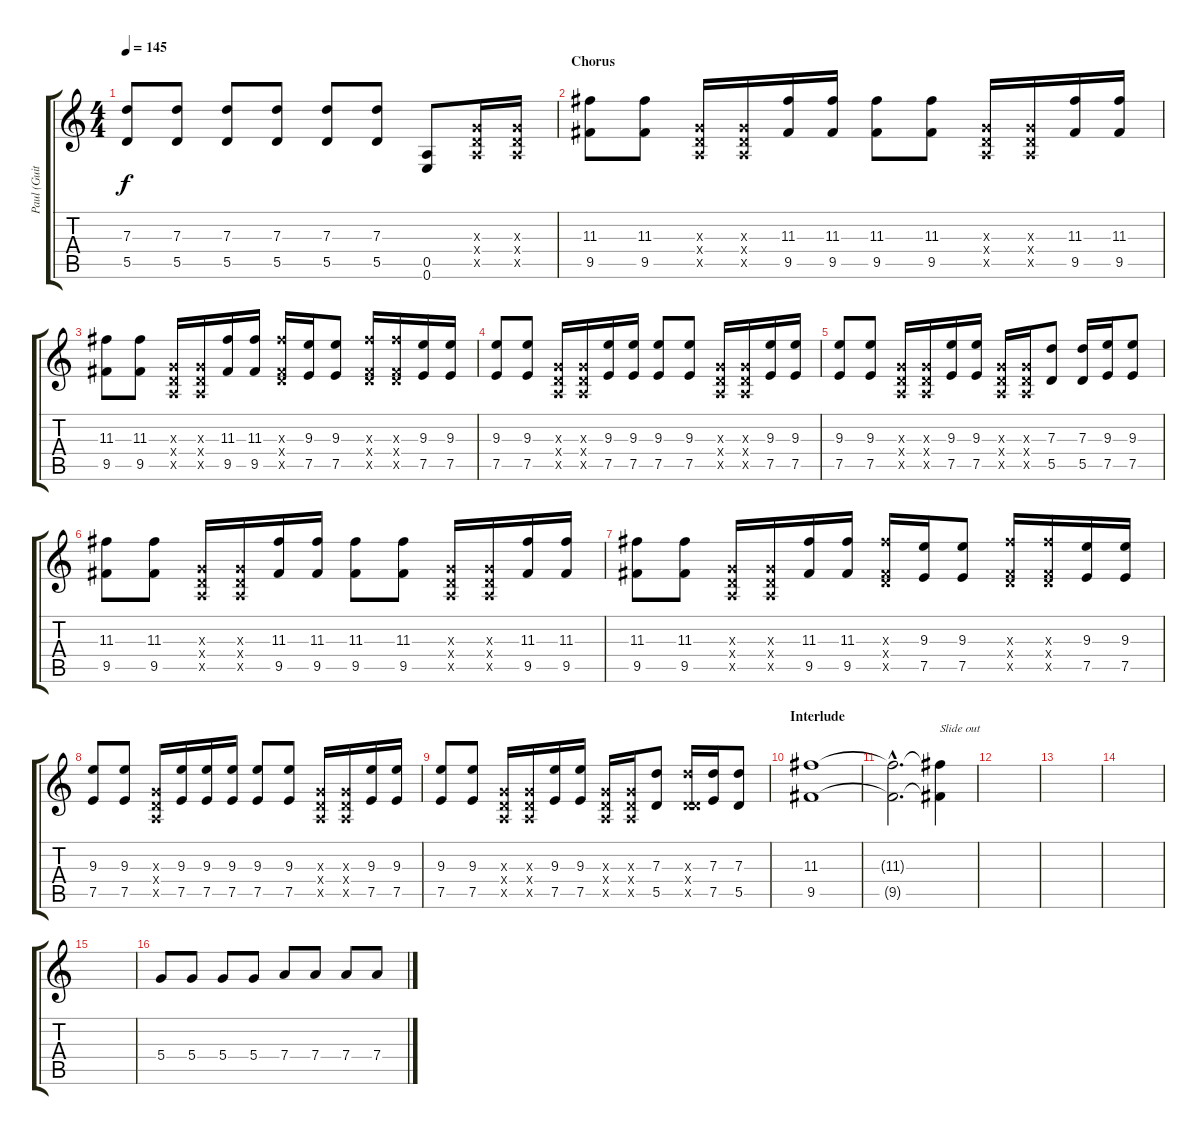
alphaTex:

\track ("Paul (Guitar 2)" "Paul (Guit") {instrument distortionguitar}
\staff {score tabs}
\tuning (E4 B3 G3 D3 A2 E2) {hide}
\ts (4 4)
\tempo 145
\clef g2
\ks c
(7.3 5.5).8{dy f} (7.3 5.5).8 (7.3 5.5).8 (7.3 5.5).8 (7.3 5.5).8 (7.3 5.5).8 (0.5 0.6).8 (0.3{x} 0.4{x} 0.5{x}).16 (0.3{x} 0.4{x} 0.5{x}).16 |
\section ("" "Chorus")
(11.3 9.5).8 (11.3 9.5).8 (0.3{x} 0.4{x} 0.5{x}).16 (0.3{x} 0.4{x} 0.5{x}).16 (11.3 9.5).16 (11.3 9.5).16 (11.3 9.5).8 (11.3 9.5).8 (0.3{x} 0.4{x} 0.5{x}).16 (0.3{x} 0.4{x} 0.5{x}).16 (11.3 9.5).16 (11.3 9.5).16 |
(11.3 9.5).8 (11.3 9.5).8 (0.3{x} 0.4{x} 0.5{x}).16 (0.3{x} 0.4{x} 0.5{x}).16 (11.3 9.5).16 (11.3 9.5).16 (11.3{x} 0.4{x} 9.5{x}).16 (9.3 7.5).16 (9.3 7.5).8 (11.3{x} 0.4{x} 9.5{x}).16 (11.3{x} 0.4{x} 9.5{x}).16 (9.3 7.5).16 (9.3 7.5).16 |
(9.3 7.5).8 (9.3 7.5).8 (0.3{x} 0.4{x} 0.5{x}).16 (0.3{x} 0.4{x} 0.5{x}).16 (9.3 7.5).16 (9.3 7.5).16 (9.3 7.5).8 (9.3 7.5).8 (0.3{x} 0.4{x} 0.5{x}).16 (0.3{x} 0.4{x} 0.5{x}).16 (9.3 7.5).16 (9.3 7.5).16 |
(9.3 7.5).8 (9.3 7.5).8 (0.3{x} 0.4{x} 0.5{x}).16 (0.3{x} 0.4{x} 0.5{x}).16 (9.3 7.5).16 (9.3 7.5).16 (0.3{x} 0.4{x} 0.5{x}).16 (0.3{x} 0.4{x} 0.5{x}).16 (7.3 5.5).8 (7.3 5.5).16 (9.3 7.5).16 (9.3 7.5).8 |
(11.3 9.5).8 (11.3 9.5).8 (0.3{x} 0.4{x} 0.5{x}).16 (0.3{x} 0.4{x} 0.5{x}).16 (11.3 9.5).16 (11.3 9.5).16 (11.3 9.5).8 (11.3 9.5).8 (0.3{x} 0.4{x} 0.5{x}).16 (0.3{x} 0.4{x} 0.5{x}).16 (11.3 9.5).16 (11.3 9.5).16 |
(11.3 9.5).8 (11.3 9.5).8 (0.3{x} 0.4{x} 0.5{x}).16 (0.3{x} 0.4{x} 0.5{x}).16 (11.3 9.5).16 (11.3 9.5).16 (11.3{x} 0.4{x} 9.5{x}).16 (9.3 7.5).16 (9.3 7.5).8 (11.3{x} 0.4{x} 9.5{x}).16 (11.3{x} 0.4{x} 9.5{x}).16 (9.3 7.5).16 (9.3 7.5).16 |
(9.3 7.5).8 (9.3 7.5).8 (0.3{x} 0.4{x} 0.5{x}).16 (9.3 7.5).16 (9.3 7.5).16 (9.3 7.5).16 (9.3 7.5).8 (9.3 7.5).8 (0.3{x} 0.4{x} 0.5{x}).16 (0.3{x} 0.4{x} 0.5{x}).16 (9.3 7.5).16 (9.3 7.5).16 |
(9.3 7.5).8 (9.3 7.5).8 (0.3{x} 0.4{x} 0.5{x}).16 (0.3{x} 0.4{x} 0.5{x}).16 (9.3 7.5).16 (9.3 7.5).16 (0.3{x} 0.4{x} 0.5{x}).16 (0.3{x} 0.4{x} 0.5{x}).16 (7.3 5.5).8 (7.3{x} 0.4{x} 5.5{x}).16 (7.3 7.5).16 (7.3 5.5).8 |
\section ("" "Interlude")
(11.3 9.5).1 |
(11.3{hac t} 9.5{hac t}).2{d} (11.3{t} 9.5{t}).4{txt "Slide out"} |
|
|
|
|
5.4.8 5.4.8 5.4.8 5.4.8 7.4.8 7.4.8 7.4.8 7.4.8
